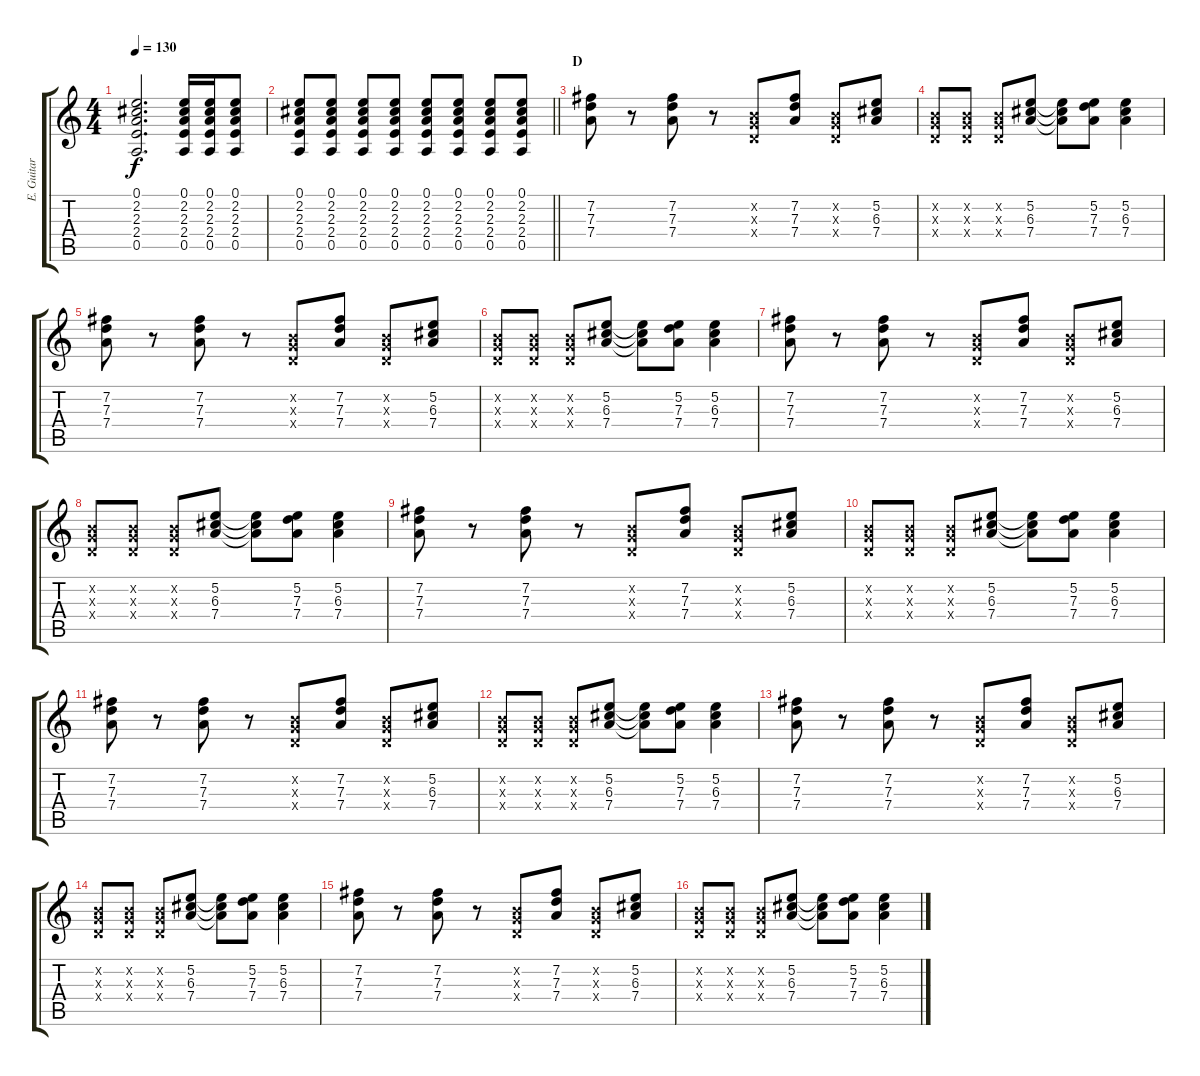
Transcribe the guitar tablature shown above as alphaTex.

\track ("E. Guitar I" "E. Guitar ") {instrument distortionguitar}
\staff {score tabs}
\tuning (E4 B3 G3 D3 A2 E2) {hide}
\ts (4 4)
\tempo 130
\clef g2
\ks c
(0.1 2.2 2.3 2.4 0.5).2{d dy f} (0.1 2.2 2.3 2.4 0.5).16 (0.1 2.2 2.3 2.4 0.5).16 (0.1 2.2 2.3 2.4 0.5).8 |
\barLineRight lightlight
(0.1 2.2 2.3 2.4 0.5).8 (0.1 2.2 2.3 2.4 0.5).8 (0.1 2.2 2.3 2.4 0.5).8 (0.1 2.2 2.3 2.4 0.5).8 (0.1 2.2 2.3 2.4 0.5).8 (0.1 2.2 2.3 2.4 0.5).8 (0.1 2.2 2.3 2.4 0.5).8 (0.1 2.2 2.3 2.4 0.5).8 |
\section ("" "D")
(7.2 7.3 7.4).8 r.8 (7.2 7.3 7.4).8 r.8 (0.2{x} 0.3{x} 0.4{x}).8 (7.2 7.3 7.4).8 (0.2{x} 0.3{x} 0.4{x}).8 (5.2 6.3 7.4).8 |
(0.2{x} 0.3{x} 0.4{x}).8 (0.2{x} 0.3{x} 0.4{x}).8 (0.2{x} 0.3{x} 0.4{x}).8 (5.2 6.3 7.4).8 (5.2{t} 6.3{t} 7.4{t}).8 (5.2 7.3 7.4).8 (5.2 6.3 7.4).4 |
(7.2 7.3 7.4).8 r.8 (7.2 7.3 7.4).8 r.8 (0.2{x} 0.3{x} 0.4{x}).8 (7.2 7.3 7.4).8 (0.2{x} 0.3{x} 0.4{x}).8 (5.2 6.3 7.4).8 |
(0.2{x} 0.3{x} 0.4{x}).8 (0.2{x} 0.3{x} 0.4{x}).8 (0.2{x} 0.3{x} 0.4{x}).8 (5.2 6.3 7.4).8 (5.2{t} 6.3{t} 7.4{t}).8 (5.2 7.3 7.4).8 (5.2 6.3 7.4).4 |
(7.2 7.3 7.4).8 r.8 (7.2 7.3 7.4).8 r.8 (0.2{x} 0.3{x} 0.4{x}).8 (7.2 7.3 7.4).8 (0.2{x} 0.3{x} 0.4{x}).8 (5.2 6.3 7.4).8 |
(0.2{x} 0.3{x} 0.4{x}).8 (0.2{x} 0.3{x} 0.4{x}).8 (0.2{x} 0.3{x} 0.4{x}).8 (5.2 6.3 7.4).8 (5.2{t} 6.3{t} 7.4{t}).8 (5.2 7.3 7.4).8 (5.2 6.3 7.4).4 |
(7.2 7.3 7.4).8 r.8 (7.2 7.3 7.4).8 r.8 (0.2{x} 0.3{x} 0.4{x}).8 (7.2 7.3 7.4).8 (0.2{x} 0.3{x} 0.4{x}).8 (5.2 6.3 7.4).8 |
(0.2{x} 0.3{x} 0.4{x}).8 (0.2{x} 0.3{x} 0.4{x}).8 (0.2{x} 0.3{x} 0.4{x}).8 (5.2 6.3 7.4).8 (5.2{t} 6.3{t} 7.4{t}).8 (5.2 7.3 7.4).8 (5.2 6.3 7.4).4 |
(7.2 7.3 7.4).8 r.8 (7.2 7.3 7.4).8 r.8 (0.2{x} 0.3{x} 0.4{x}).8 (7.2 7.3 7.4).8 (0.2{x} 0.3{x} 0.4{x}).8 (5.2 6.3 7.4).8 |
(0.2{x} 0.3{x} 0.4{x}).8 (0.2{x} 0.3{x} 0.4{x}).8 (0.2{x} 0.3{x} 0.4{x}).8 (5.2 6.3 7.4).8 (5.2{t} 6.3{t} 7.4{t}).8 (5.2 7.3 7.4).8 (5.2 6.3 7.4).4 |
(7.2 7.3 7.4).8 r.8 (7.2 7.3 7.4).8 r.8 (0.2{x} 0.3{x} 0.4{x}).8 (7.2 7.3 7.4).8 (0.2{x} 0.3{x} 0.4{x}).8 (5.2 6.3 7.4).8 |
(0.2{x} 0.3{x} 0.4{x}).8 (0.2{x} 0.3{x} 0.4{x}).8 (0.2{x} 0.3{x} 0.4{x}).8 (5.2 6.3 7.4).8 (5.2{t} 6.3{t} 7.4{t}).8 (5.2 7.3 7.4).8 (5.2 6.3 7.4).4 |
(7.2 7.3 7.4).8 r.8 (7.2 7.3 7.4).8 r.8 (0.2{x} 0.3{x} 0.4{x}).8 (7.2 7.3 7.4).8 (0.2{x} 0.3{x} 0.4{x}).8 (5.2 6.3 7.4).8 |
(0.2{x} 0.3{x} 0.4{x}).8 (0.2{x} 0.3{x} 0.4{x}).8 (0.2{x} 0.3{x} 0.4{x}).8 (5.2 6.3 7.4).8 (5.2{t} 6.3{t} 7.4{t}).8 (5.2 7.3 7.4).8 (5.2 6.3 7.4).4
